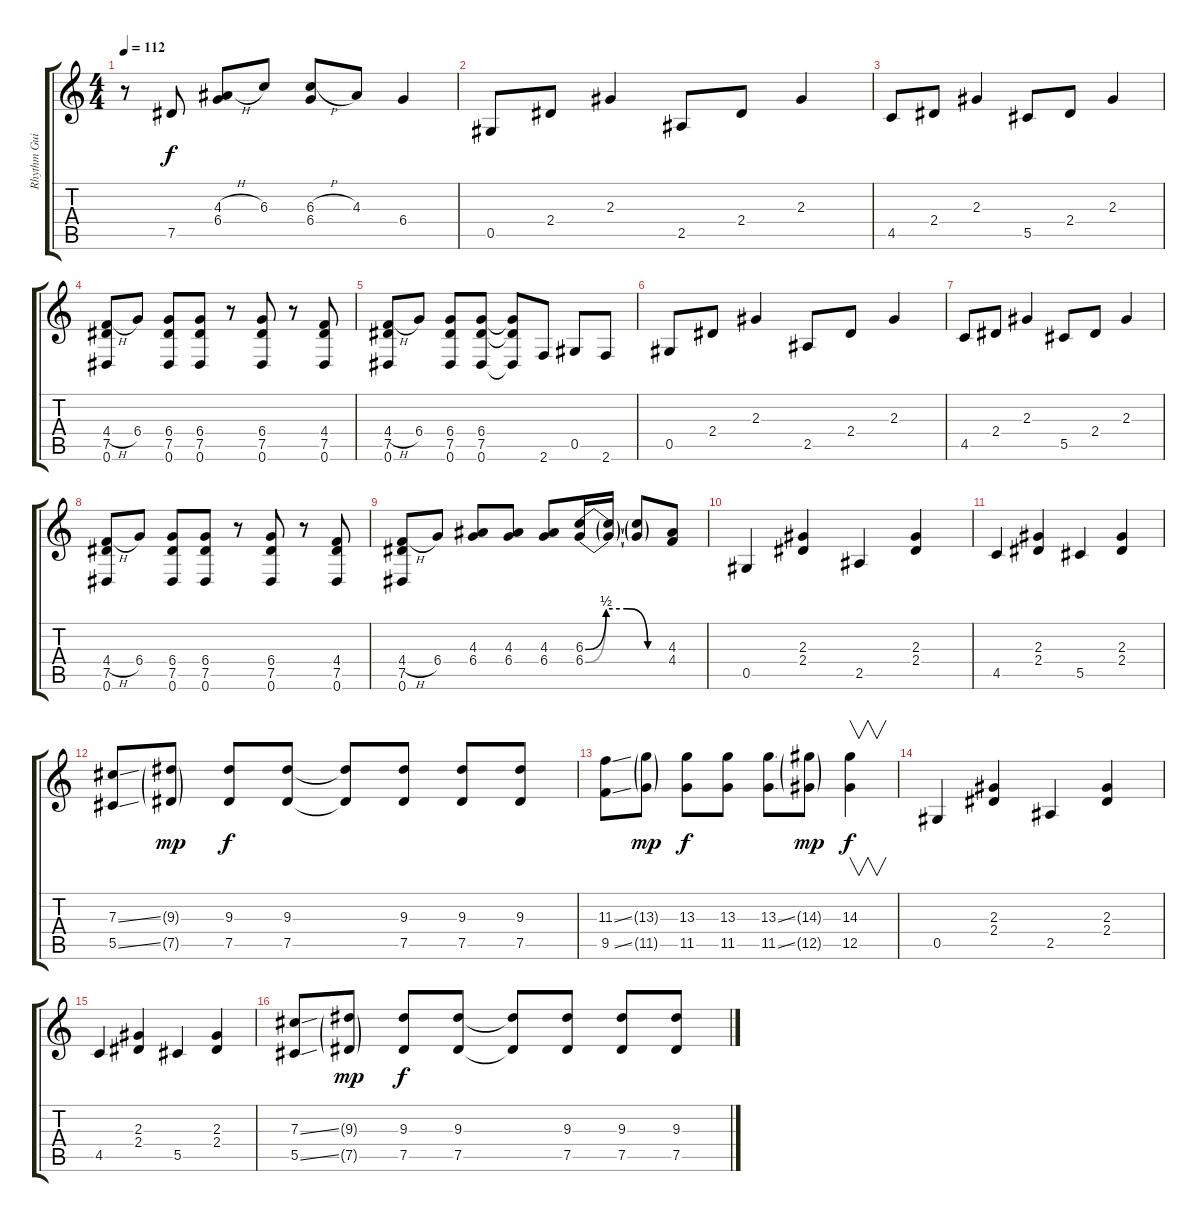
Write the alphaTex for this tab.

\track ("Rhythm Guitars" "Rhythm Gui") {instrument distortionguitar}
\staff {score tabs}
\tuning (Eb4 Bb3 Gb3 Db3 Ab2 Eb2) {hide}
\ts (4 4)
\tempo 112
\clef g2
\ks c
r.8{dy f instrument distortionguitar} 7.5.8 (4.3{h} 6.4).8 6.3.8 (6.3{h} 6.4).8 4.3.8 6.4.4 |
0.5.8 2.4.8 2.3.4 2.5.8 2.4.8 2.3.4 |
4.5.8 2.4.8 2.3.4 5.5.8 2.4.8 2.3.4 |
(4.4{h} 7.5 0.6).8 6.4.8 (6.4 7.5 0.6).8 (6.4 7.5 0.6).8 r.8 (6.4 7.5 0.6).8 r.8 (4.4 7.5 0.6).8 |
(4.4{h} 7.5 0.6).8 6.4.8 (6.4 7.5 0.6).8 (6.4 7.5 0.6).8 (6.4{t} 7.5{t} 0.6{t}).8 2.6.8 0.5.8 2.6.8 |
0.5.8 2.4.8 2.3.4 2.5.8 2.4.8 2.3.4 |
4.5.8 2.4.8 2.3.4 5.5.8 2.4.8 2.3.4 |
(4.4{h} 7.5 0.6).8 6.4.8 (6.4 7.5 0.6).8 (6.4 7.5 0.6).8 r.8 (6.4 7.5 0.6).8 r.8 (4.4 7.5 0.6).8 |
(4.4{h} 7.5 0.6).8 6.4.8 (4.3 6.4).8 (4.3 6.4).8 (4.3 6.4).8 (6.3{be (custom 0 0 15 2 30 2 45 0 60 0)} 6.4{be (custom 0 0 15 2 30 2 45 0 60 0)}).16 (6.3{t} 6.4{t}).16 (6.3{t} 6.4{t}).8 (4.3 4.4).8 |
0.5.4 (2.3 2.4).4 2.5.4 (2.3 2.4).4 |
4.5.4 (2.3 2.4).4 5.5.4 (2.3 2.4).4 |
(7.3{ss} 5.5{ss}).8 (9.3{g} 7.5{g}).8{dy mp} (9.3 7.5).8{dy f} (9.3 7.5).8 (9.3{t} 7.5{t}).8 (9.3 7.5).8 (9.3 7.5).8 (9.3 7.5).8 |
(11.3{ss} 9.5{ss}).8 (13.3{g} 11.5{g}).8{dy mp} (13.3 11.5).8{dy f} (13.3 11.5).8 (13.3{ss} 11.5{ss}).8 (14.3{g} 12.5{g}).8{dy mp} (14.3 12.5).4{v dy f} |
0.5.4 (2.3 2.4).4 2.5.4 (2.3 2.4).4 |
4.5.4 (2.3 2.4).4 5.5.4 (2.3 2.4).4 |
(7.3{ss} 5.5{ss}).8 (9.3{g} 7.5{g}).8{dy mp} (9.3 7.5).8{dy f} (9.3 7.5).8 (9.3{t} 7.5{t}).8 (9.3 7.5).8 (9.3 7.5).8 (9.3 7.5).8
